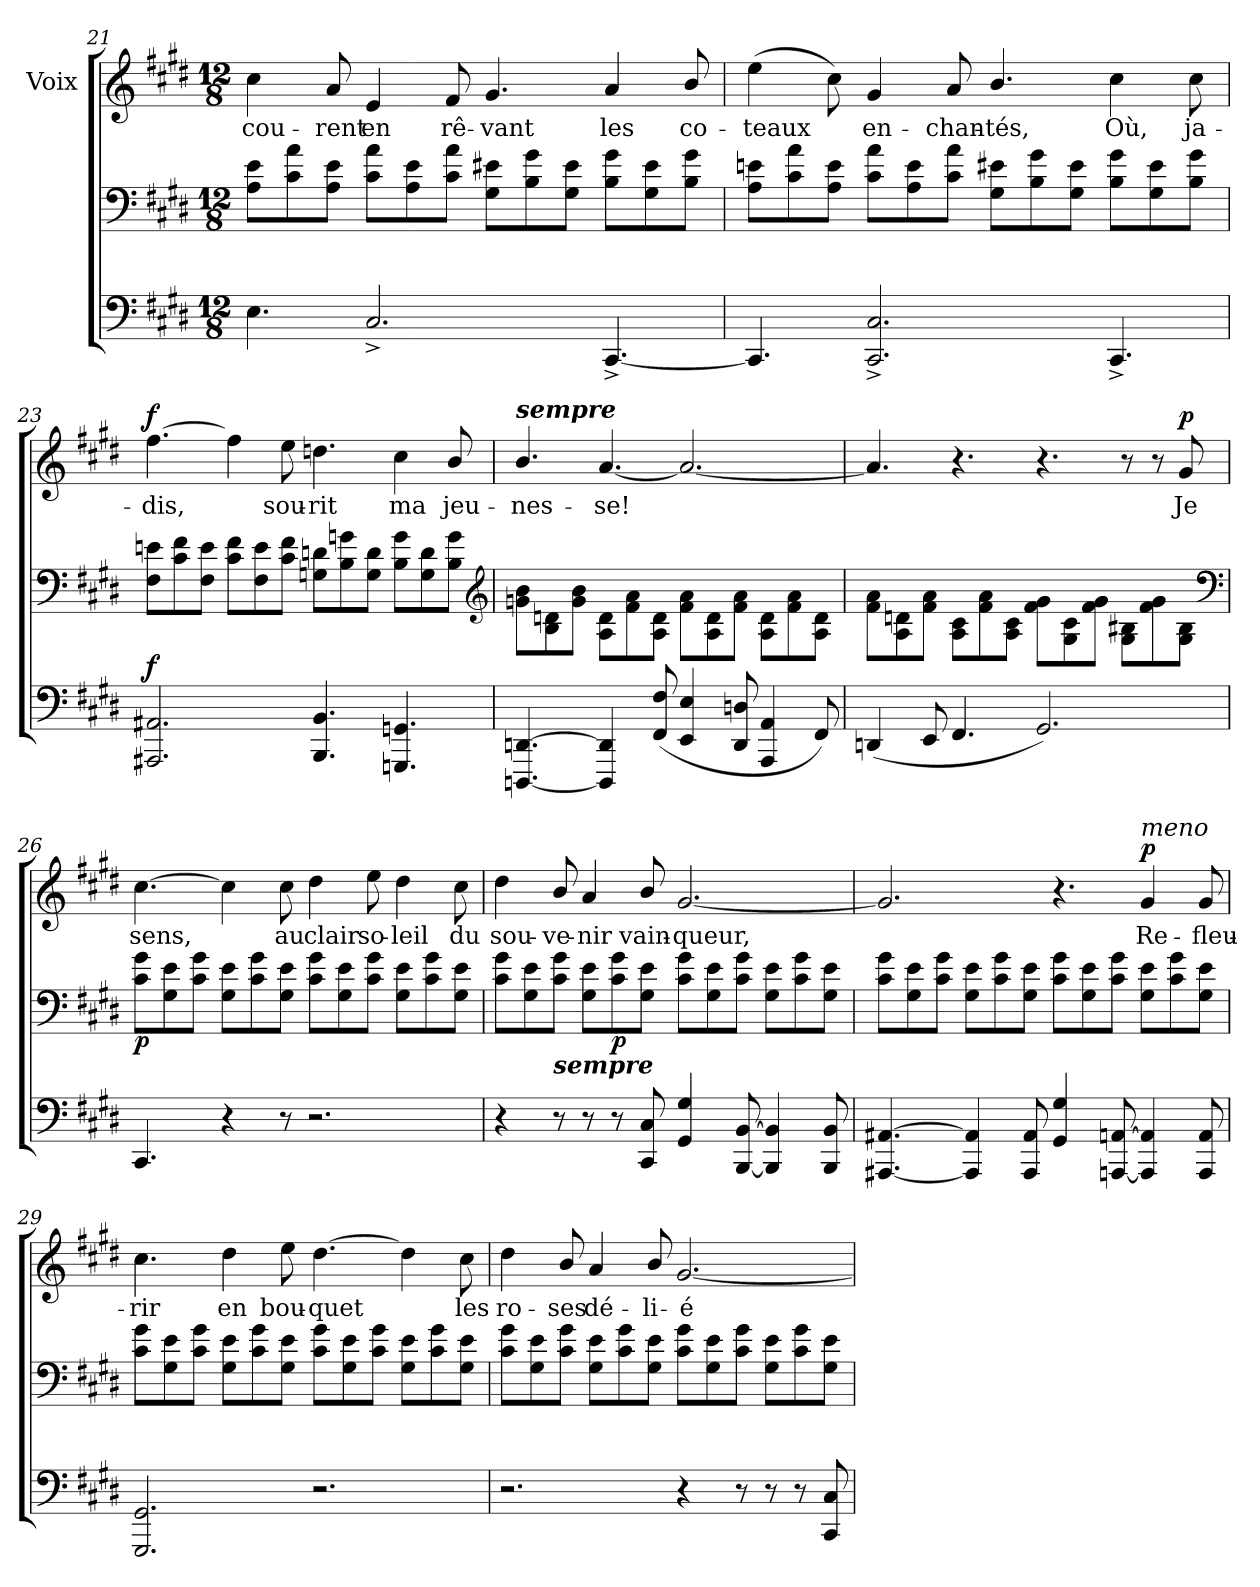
**kern	**kern	**dynam	**kern	**text	**dynam
*part2	*part2	*part2	*part1	*part1	*part1
*staff3	*staff2	*staff2/3	*staff1	*staff1	*staff1
*	*	*	*I"Voix	*	*
!!LO:LB:g=z
*clefF4	*clefF4	*	*clefG2	*	*
*k[f#c#g#d#]	*k[f#c#g#d#]	*	*k[f#c#g#d#]	*	*
*c#:	*c#:	*	*c#:	*	*
*M12/8	*M12/8	*	*M12/8	*	*
=21	=21	=21	=21	=21	=21
*	*	*	*^	*	*
4.E\	8A\ 8e\L	.	4cc#\	8ryy	-cou-	.
!	!	!	!	!	!	!LO:DY:a
.	8c#\ 8a\	.	.	1ryy	.	cresc. molto
.	8A\ 8e\J	.	8a/	.	-rent	.
2.C#^/	8c#\ 8a\L	.	4e/	.	en	.
.	8A\ 8e\	.	.	.	.	.
!	!	!LO:DY:b	!	!	!	!
.	8c#\ 8a\J	cresc.	8f#/	.	rê-	.
.	8G#\ 8e#X\L	.	4.g#/	.	-vant	.
.	8B\ 8g#\	.	.	.	.	.
.	8G#\ 8e#\J	.	.	.	.	.
[4.CC#^/	8B\ 8g#\L	.	4a/	4.ryy	les	.
.	8G#\ 8e#\	.	.	.	.	.
.	8B\ 8g#\J	.	8b/	.	co-	.
*	*	*	*v	*v	*	*
=22	=22	=22	=22	=22	=22
4.CC#/]	8A\ 8en\L	.	(>4ee\	teaux	.
.	8c#\ 8a\	.	.	.	.
.	8A\ 8e\J	.	8cc#\)	.	.
2.CC#^/ 2.C#^/	8c#\ 8a\L	.	4g#/	en-	.
.	8A\ 8e\	.	.	.	.
.	8c#\ 8a\J	.	8a/	-chan-	.
.	8G#\ 8e#X\L	.	4.b/	-tés,	.
.	8B\ 8g#\	.	.	.	.
.	8G#\ 8e#\J	.	.	.	.
4.CC#^/	8B\ 8g#\L	.	4cc#\	Où,	.
.	8G#\ 8e#\	.	.	.	.
.	8B\ 8g#\J	.	8cc#\	ja-	.
!!LO:LB:g=z
=23	=23	=23	=23	=23	=23
!	!	!LO:DY:a=2	!	!	!LO:DY:a
2.AAA#X/ 2.AA#X/	8F#\ 8en\L	f	[4.ff#\	dis,	f
.	8c#\ 8f#\	.	.	.	.
.	8F#\ 8e\J	.	.	.	.
.	8c#\ 8f#\L	.	4ff#\]	.	.
.	8F#\ 8e\	.	.	.	.
.	8c#\ 8f#\J	.	8ee\	sou-	.
4.BBB/ 4.BB/	8Gn\ 8dn\L	.	4.ddn\	-rit	.
.	8B\ 8gn\	.	.	.	.
.	8G\ 8d\J	.	.	.	.
4.GGGn/ 4.GGn/	8B\ 8g\L	.	4cc#\	ma	.
.	8G\ 8d\	.	.	.	.
.	8B\ 8g\J	.	8b/	jeu-	.
*	*clefG2	*	*	*	*
!!LO:PB:g=z
=24	=24	=24	=24	=24	=24
!	!	!	!LO:TX:a:Bi:t=sempre	!	!
[4.DDDn/ [4.DDn/	8gn\ 8b\L	.	4.b/	-nes-	.
.	8B\ 8dn\	.	.	.	.
.	8g\ 8b\J	.	.	.	.
4DDD]/ 4DD]/	8A\ 8d\L	.	[4.a/	se!	.
.	8f#\ 8a\	.	.	.	.
(<8FF#/ 8F#/	8A\ 8d\J	.	.	.	.
4EE/ 4E/	8f#\ 8a\L	.	2.a/_	.	.
.	8A\ 8d\	.	.	.	.
8DD/ 8Dn/	8f#\ 8a\J	.	.	.	.
4AAA/ 4AA/	8A\ 8d\L	.	.	.	.
.	8f#\ 8a\	.	.	.	.
8FF#/)	8A\ 8d\J	.	.	.	.
=25	=25	=25	=25	=25	=25
!	!	!LO:DY:b	!	!	!
(<4DDn/	8f#\ 8a\L	dimin.	4.a/]	.	.
.	8A\ 8dn\	.	.	.	.
8EE/	8f#\ 8a\J	.	.	.	.
4.FF#/	8A\ 8c#\L	.	4.r	.	.
.	8f#\ 8a\	.	.	.	.
.	8A\ 8c#\J	.	.	.	.
2.GG#/)	8f#\ 8g#\L	.	4.r	.	.
.	8G#\ 8c#\	.	.	.	.
.	8f#\ 8g#\J	.	.	.	.
.	8G#\ 8B#X\L	.	8r	.	.
.	8f#\ 8g#\	.	8r	.	.
!	!	!	!	!	!LO:DY:a
.	8G#\ 8B#\J	.	8g#/	Je	p
*	*clefF4	*	*	*	*
!!LO:LB:g=z
=26	=26	=26	=26	=26	=26
!	!	!LO:DY:b	!	!	!
4.CC#/	8c#\ 8g#\L	p	[4.cc#\	sens,	.
.	8G#\ 8e\	.	.	.	.
.	8c#\ 8g#\J	.	.	.	.
4r	8G#\ 8e\L	.	4cc#\]	.	.
.	8c#\ 8g#\	.	.	.	.
8r	8G#\ 8e\J	.	8cc#\	au	.
2.r	8c#\ 8g#\L	.	4dd#\	clair	.
.	8G#\ 8e\	.	.	.	.
.	8c#\ 8g#\J	.	8ee\	so-	.
.	8G#\ 8e\L	.	4dd#\	-leil	.
.	8c#\ 8g#\	.	.	.	.
.	8G#\ 8e\J	.	8cc#\	du	.
=27	=27	=27	=27	=27	=27
4r	8c#\ 8g#\L	.	4dd#\	sou-	.
.	8G#\ 8e\	.	.	.	.
!	!LO:TX:b:Bi:t=sempre	!	!	!	!
8r	8c#\ 8g#\J	.	8b/	-ve-	.
8r	8G#\ 8e\L	.	4a/	-nir	.
!	!	!LO:DY:b	!	!	!
8r	8c#\ 8g#\	p	.	.	.
8CC#/ 8C#/	8G#\ 8e\J	.	8b/	vain-	.
4GG#/ 4G#/	8c#\ 8g#\L	.	[2.g#/	queur,	.
.	8G#\ 8e\	.	.	.	.
[8BBB/ [8BB/	8c#\ 8g#\J	.	.	.	.
4BBB]/ 4BB]/	8G#\ 8e\L	.	.	.	.
.	8c#\ 8g#\	.	.	.	.
8BBB/ 8BB/	8G#\ 8e\J	.	.	.	.
!!LO:LB:g=z
=28	=28	=28	=28	=28	=28
[4.AAA#X/ [4.AA#X/	8c#\ 8g#\L	.	2.g#/]	.	.
.	8G#\ 8e\	.	.	.	.
.	8c#\ 8g#\J	.	.	.	.
4AAA#]/ 4AA#]/	8G#\ 8e\L	.	.	.	.
.	8c#\ 8g#\	.	.	.	.
8AAA#/ 8AA#/	8G#\ 8e\J	.	.	.	.
4GG#/ 4G#/	8c#\ 8g#\L	.	4.r	.	.
.	8G#\ 8e\	.	.	.	.
[8AAAn/ [8AAn/	8c#\ 8g#\J	.	.	.	.
!	!	!	!LO:TX:a:i:t=meno	!	!
!	!	!	!	!	!LO:DY:a
4AAA]/ 4AA]/	8G#\ 8e\L	.	4g#/	Re-	p
.	8c#\ 8g#\	.	.	.	.
8AAA/ 8AA/	8G#\ 8e\J	.	8g#/	-fleu-	.
=29	=29	=29	=29	=29	=29
2.GGG#/ 2.GG#/	8c#\ 8g#\L	.	4.cc#\	-rir	.
.	8G#\ 8e\	.	.	.	.
.	8c#\ 8g#\J	.	.	.	.
.	8G#\ 8e\L	.	4dd#\	en	.
.	8c#\ 8g#\	.	.	.	.
.	8G#\ 8e\J	.	8ee\	bou-	.
2.r	8c#\ 8g#\L	.	[4.dd#\	quet	.
.	8G#\ 8e\	.	.	.	.
.	8c#\ 8g#\J	.	.	.	.
.	8G#\ 8e\L	.	4dd#\]	.	.
.	8c#\ 8g#\	.	.	.	.
.	8G#\ 8e\J	.	8cc#\	les	.
!!LO:PB:g=z
=30	=30	=30	=30	=30	=30
2.r	8c#\ 8g#\L	.	4dd#\	ro-	.
.	8G#\ 8e\	.	.	.	.
.	8c#\ 8g#\J	.	8b/	-ses	.
.	8G#\ 8e\L	.	4a/	dé-	.
.	8c#\ 8g#\	.	.	.	.
.	8G#\ 8e\J	.	8b/	-li-	.
4r	8c#\ 8g#\L	.	[2.g#/	-é-	.
.	8G#\ 8e\	.	.	.	.
8r	8c#\ 8g#\J	.	.	.	.
8r	8G#\ 8e\L	.	.	.	.
8r	8c#\ 8g#\	.	.	.	.
8CC#/ 8C#/	8G#\ 8e\J	.	.	.	.
=	=	=	=	=	=
*-	*-	*-	*-	*-	*-
